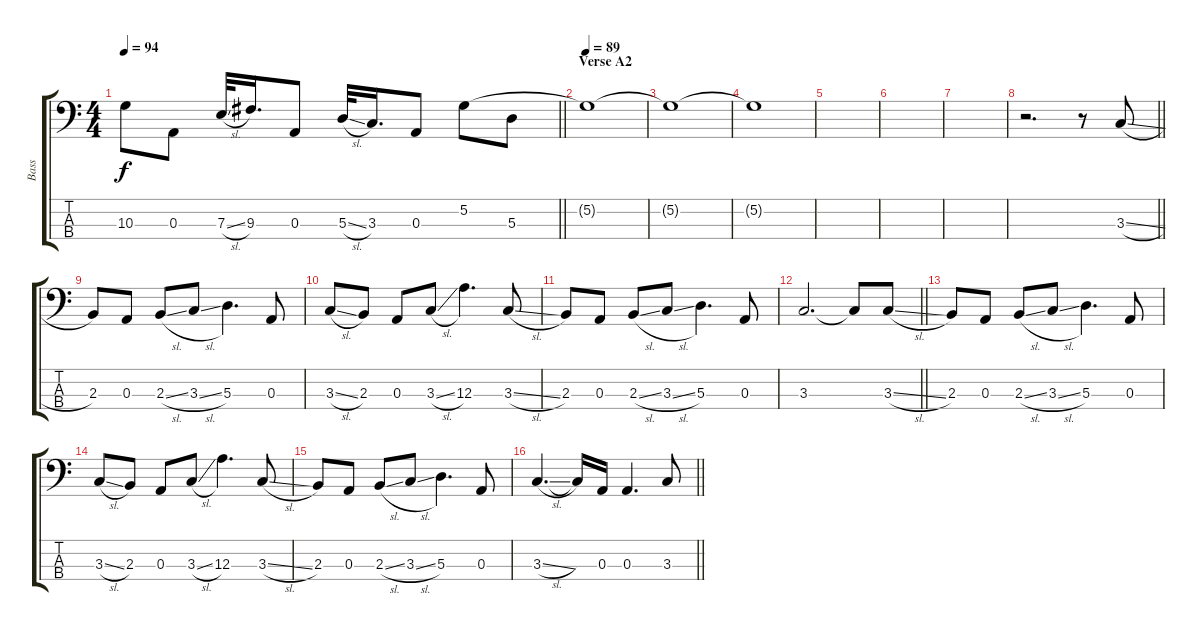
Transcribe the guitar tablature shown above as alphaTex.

\track ("Bass" "Bass") {instrument electricbassfinger}
\staff {score tabs}
\tuning (G2 D2 A1 E1) {hide}
\ts (4 4)
\tempo 94
\clef f4
\barLineRight lightlight
\ks c
10.3.8{dy f} 0.3.8 7.3{sl}.32 9.3.16{d} 0.3.8 5.3{sl}.32 3.3.16{d} 0.3.8 5.2.8 5.3.8 |
\section ("" "Verse A2")
\tempo 89
5.2{t}.1 |
5.2{t}.1 |
5.2{t}.1 |
|
|
|
\barLineRight lightlight
r.2{d} r.8 3.3{sl}.8 |
2.3.8 0.3.8 2.3{sl}.8 3.3{sl}.8 5.3.4{d} 0.3.8 |
3.3{sl}.8 2.3.8 0.3.8 3.3{sl}.8 12.3.4{d} 3.3{sl}.8 |
2.3.8 0.3.8 2.3{sl}.8 3.3{sl}.8 5.3.4{d} 0.3.8 |
\barLineRight lightlight
3.3.2{d} 3.3{t}.8 3.3{sl}.8 |
2.3.8 0.3.8 2.3{sl}.8 3.3{sl}.8 5.3.4{d} 0.3.8 |
3.3{sl}.8 2.3.8 0.3.8 3.3{sl}.8 12.3.4{d} 3.3{sl}.8 |
2.3.8 0.3.8 2.3{sl}.8 3.3{sl}.8 5.3.4{d} 0.3.8 |
\barLineRight lightlight
3.3{sl}.4{d} 3.3{t}.16 0.3.16 0.3.4{d} 3.3{sl}.8
